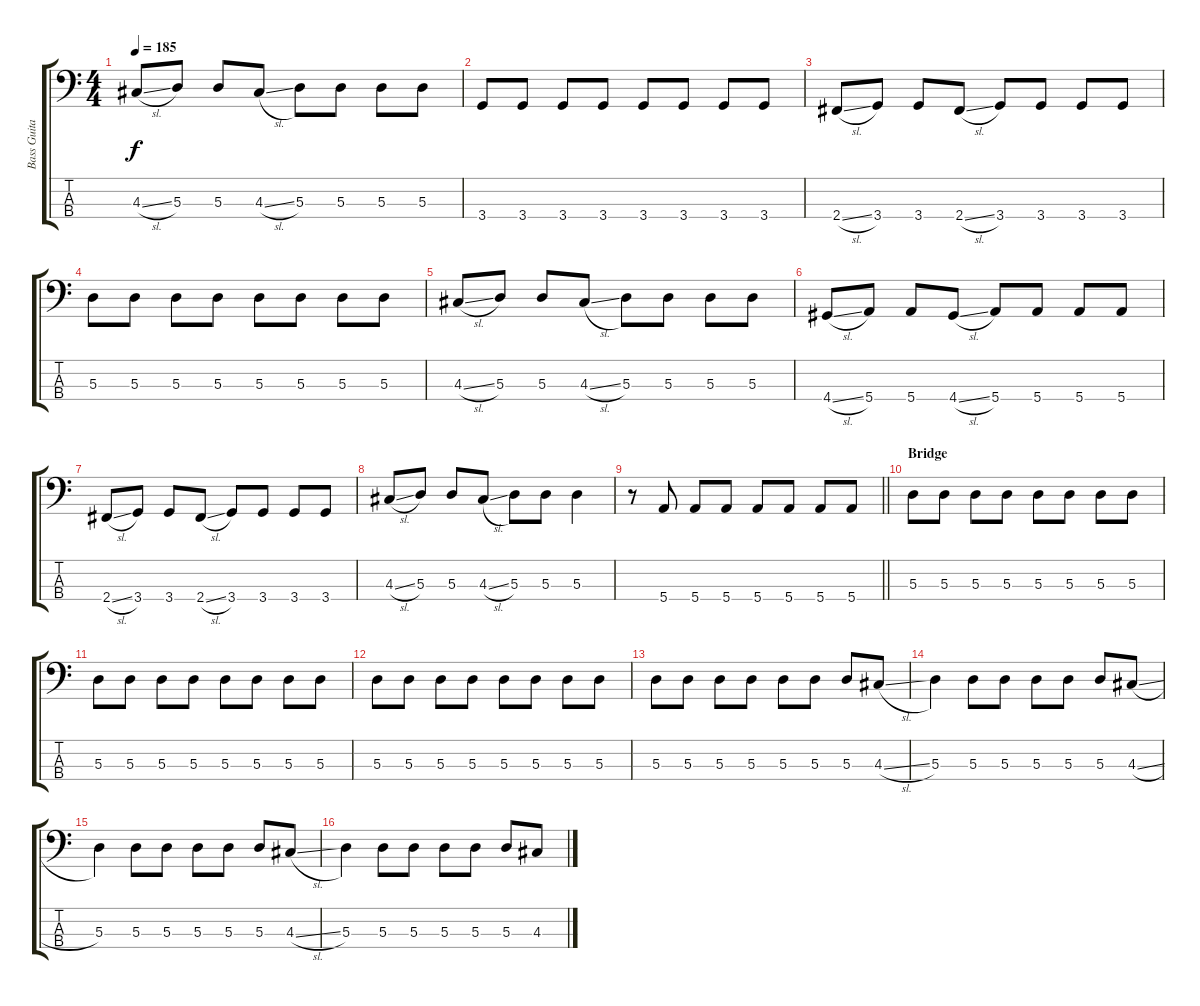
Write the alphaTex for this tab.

\track ("Bass Guitar" "Bass Guita") {instrument electricbasspick}
\staff {score tabs}
\tuning (G2 D2 A1 E1) {hide}
\ts (4 4)
\tempo 185
\clef f4
\ks c
4.3{sl}.8{dy f} 5.3.8 5.3.8 4.3{sl}.8 5.3.8 5.3.8 5.3.8 5.3.8 |
3.4.8 3.4.8 3.4.8 3.4.8 3.4.8 3.4.8 3.4.8 3.4.8 |
2.4{sl}.8 3.4.8 3.4.8 2.4{sl}.8 3.4.8 3.4.8 3.4.8 3.4.8 |
5.3.8 5.3.8 5.3.8 5.3.8 5.3.8 5.3.8 5.3.8 5.3.8 |
4.3{sl}.8 5.3.8 5.3.8 4.3{sl}.8 5.3.8 5.3.8 5.3.8 5.3.8 |
4.4{sl}.8 5.4.8 5.4.8 4.4{sl}.8 5.4.8 5.4.8 5.4.8 5.4.8 |
2.4{sl}.8 3.4.8 3.4.8 2.4{sl}.8 3.4.8 3.4.8 3.4.8 3.4.8 |
4.3{sl}.8 5.3.8 5.3.8 4.3{sl}.8 5.3.8 5.3.8 5.3.4 |
\barLineRight lightlight
r.8 5.4.8 5.4.8 5.4.8 5.4.8 5.4.8 5.4.8 5.4.8 |
\section ("" "Bridge")
5.3.8 5.3.8 5.3.8 5.3.8 5.3.8 5.3.8 5.3.8 5.3.8 |
5.3.8 5.3.8 5.3.8 5.3.8 5.3.8 5.3.8 5.3.8 5.3.8 |
5.3.8 5.3.8 5.3.8 5.3.8 5.3.8 5.3.8 5.3.8 5.3.8 |
5.3.8 5.3.8 5.3.8 5.3.8 5.3.8 5.3.8 5.3.8 4.3{sl}.8 |
5.3.4 5.3.8 5.3.8 5.3.8 5.3.8 5.3.8 4.3{sl}.8 |
5.3.4 5.3.8 5.3.8 5.3.8 5.3.8 5.3.8 4.3{sl}.8 |
5.3.4 5.3.8 5.3.8 5.3.8 5.3.8 5.3.8 4.3{sl}.8
